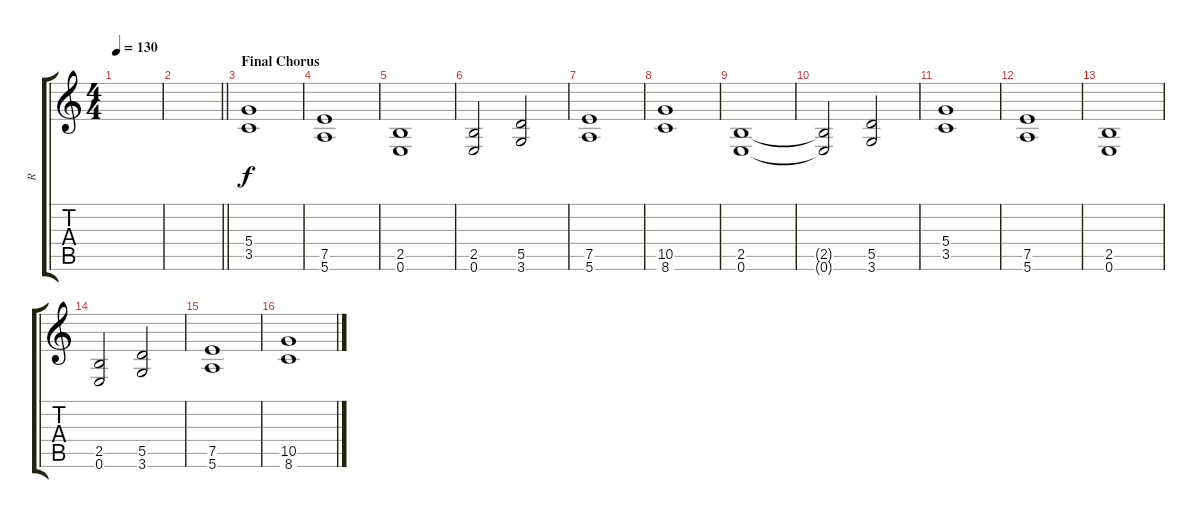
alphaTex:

\track ("R" "R") {instrument distortionguitar}
\staff {score tabs}
\tuning (E4 B3 G3 D3 A2 E2) {hide}
\ts (4 4)
\tempo 130
\clef g2
\ks c
|
\barLineRight lightlight
|
\section ("" "Final Chorus")
(5.4 3.5).1{instrument distortionguitar} |
(7.5 5.6).1 |
(2.5 0.6).1 |
(2.5 0.6).2 (5.5 3.6).2 |
(7.5 5.6).1 |
(10.5 8.6).1 |
(2.5 0.6).1 |
(2.5{t} 0.6{t}).2 (5.5 3.6).2 |
(5.4 3.5).1 |
(7.5 5.6).1 |
(2.5 0.6).1 |
(2.5 0.6).2 (5.5 3.6).2 |
(7.5 5.6).1 |
(10.5 8.6).1
